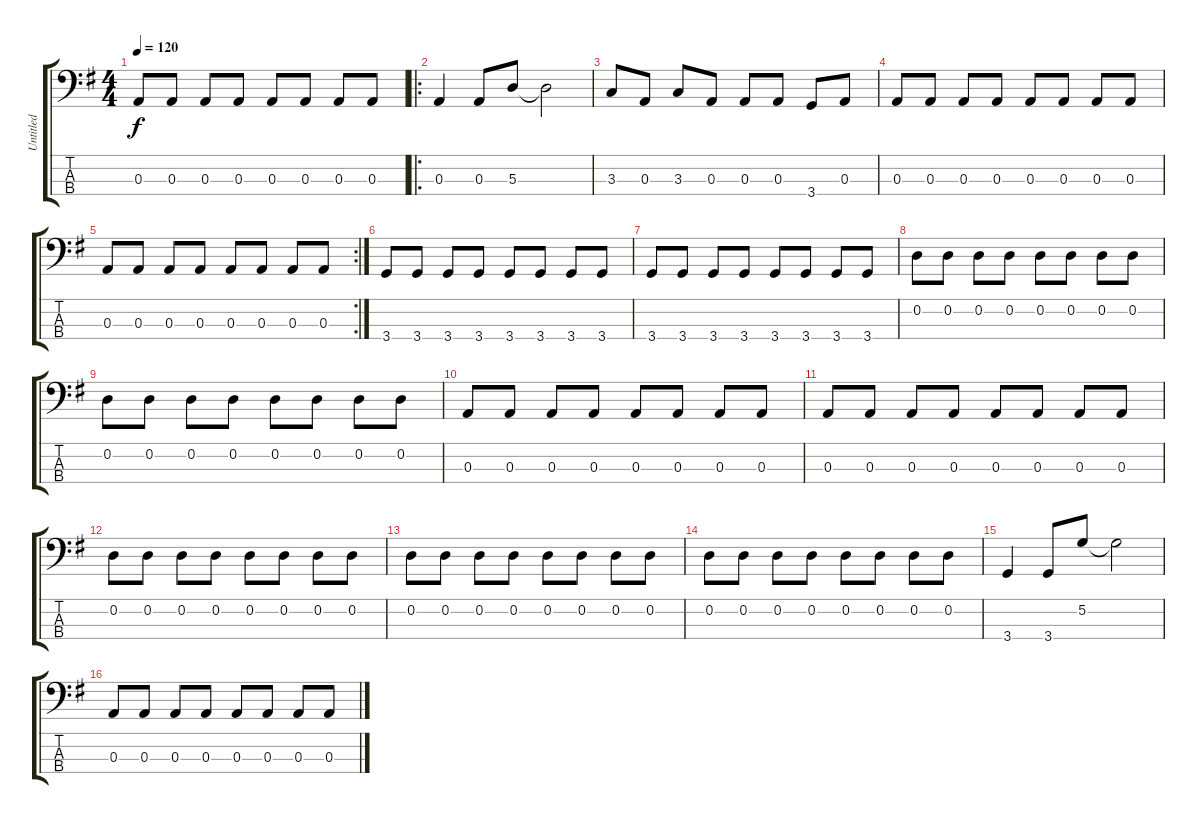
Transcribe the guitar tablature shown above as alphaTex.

\track ("Untitled" "Untitled") {instrument electricbassfinger}
\staff {score tabs}
\tuning (G2 D2 A1 E1) {hide}
\ts (4 4)
\tempo 120
\clef f4
\ks g
0.3.8{dy f} 0.3.8 0.3.8 0.3.8 0.3.8 0.3.8 0.3.8 0.3.8 |
\ro
0.3.4 0.3.8 5.3.8 5.3{t}.2 |
3.3.8 0.3.8 3.3.8 0.3.8 0.3.8 0.3.8 3.4.8 0.3.8 |
0.3.8 0.3.8 0.3.8 0.3.8 0.3.8 0.3.8 0.3.8 0.3.8 |
\rc 2
0.3.8 0.3.8 0.3.8 0.3.8 0.3.8 0.3.8 0.3.8 0.3.8 |
3.4.8 3.4.8 3.4.8 3.4.8 3.4.8 3.4.8 3.4.8 3.4.8 |
3.4.8 3.4.8 3.4.8 3.4.8 3.4.8 3.4.8 3.4.8 3.4.8 |
0.2.8 0.2.8 0.2.8 0.2.8 0.2.8 0.2.8 0.2.8 0.2.8 |
0.2.8 0.2.8 0.2.8 0.2.8 0.2.8 0.2.8 0.2.8 0.2.8 |
0.3.8 0.3.8 0.3.8 0.3.8 0.3.8 0.3.8 0.3.8 0.3.8 |
0.3.8 0.3.8 0.3.8 0.3.8 0.3.8 0.3.8 0.3.8 0.3.8 |
0.2.8 0.2.8 0.2.8 0.2.8 0.2.8 0.2.8 0.2.8 0.2.8 |
0.2.8 0.2.8 0.2.8 0.2.8 0.2.8 0.2.8 0.2.8 0.2.8 |
0.2.8 0.2.8 0.2.8 0.2.8 0.2.8 0.2.8 0.2.8 0.2.8 |
3.4.4 3.4.8 5.2.8 5.2{t}.2 |
0.3.8 0.3.8 0.3.8 0.3.8 0.3.8 0.3.8 0.3.8 0.3.8
